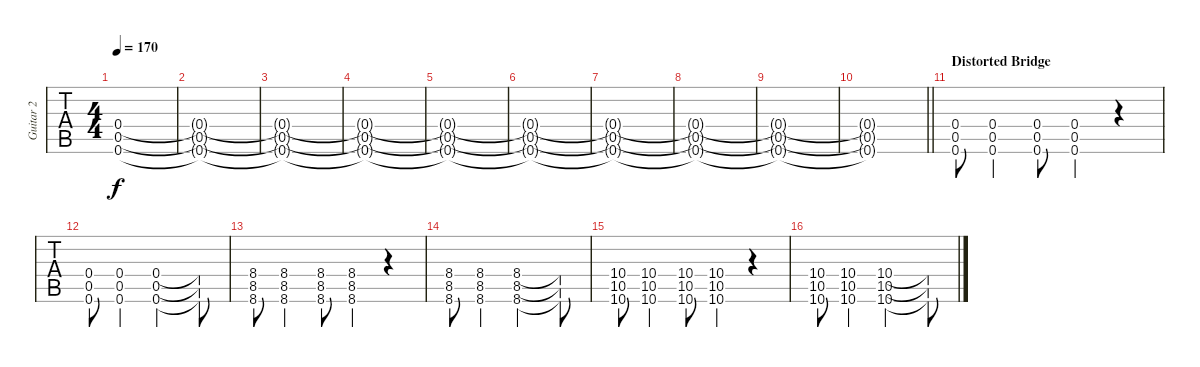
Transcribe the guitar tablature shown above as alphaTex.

\track ("Guitar 2" "Guitar 2") {instrument distortionguitar}
\staff {tabs}
\tuning (D4 A3 F3 C3 G2 C2) {hide}
\ts (4 4)
\tempo 170
\clef g2
\ks c
(0.4{t} 0.5{t} 0.6{t}).1{dy f} |
(0.4{t} 0.5{t} 0.6{t}).1 |
(0.4{t} 0.5{t} 0.6{t}).1 |
(0.4{t} 0.5{t} 0.6{t}).1 |
(0.4{t} 0.5{t} 0.6{t}).1 |
(0.4{t} 0.5{t} 0.6{t}).1 |
(0.4{t} 0.5{t} 0.6{t}).1 |
(0.4{t} 0.5{t} 0.6{t}).1 |
(0.4{t} 0.5{t} 0.6{t}).1 |
\barLineRight lightlight
(0.4{t} 0.5{t} 0.6{t}).1 |
\section ("" "Distorted Bridge")
(0.4 0.5 0.6).8 (0.4 0.5 0.6).4 (0.4 0.5 0.6).8 (0.4 0.5 0.6).4 r.4 |
(0.4 0.5 0.6).8 (0.4 0.5 0.6).4 (0.4 0.5 0.6).2 (0.4{t} 0.5{t} 0.6{t}).8 |
(8.4 8.5 8.6).8 (8.4 8.5 8.6).4 (8.4 8.5 8.6).8 (8.4 8.5 8.6).4 r.4 |
(8.4 8.5 8.6).8 (8.4 8.5 8.6).4 (8.4 8.5 8.6).2 (8.4{t} 8.5{t} 8.6{t}).8 |
(10.4 10.5 10.6).8 (10.4 10.5 10.6).4 (10.4 10.5 10.6).8 (10.4 10.5 10.6).4 r.4 |
(10.4 10.5 10.6).8 (10.4 10.5 10.6).4 (10.4 10.5 10.6).2 (10.4{t} 10.5{t} 10.6{t}).8
